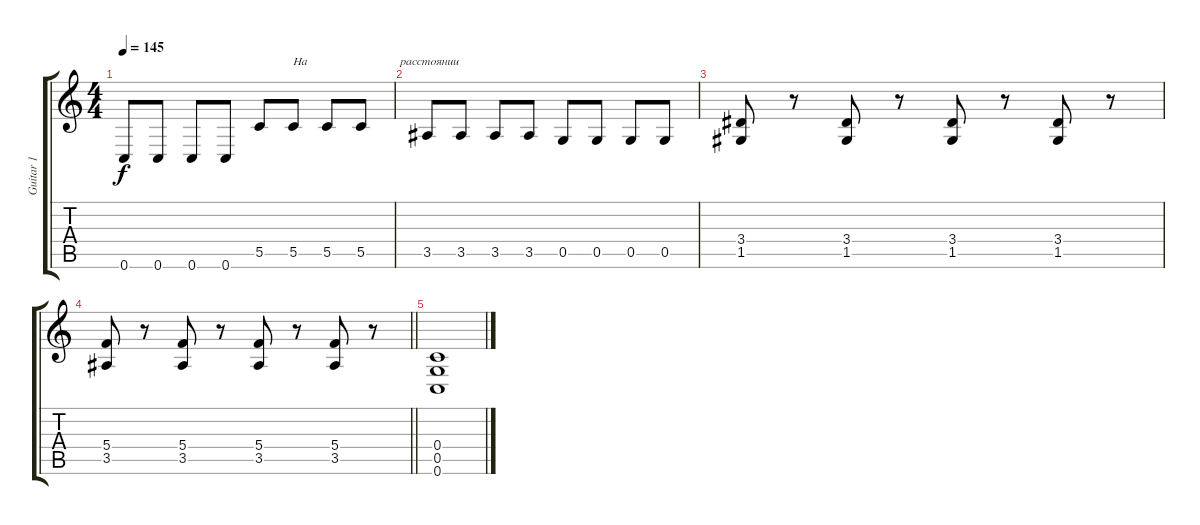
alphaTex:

\track ("Guitar 1" "Guitar 1") {instrument distortionguitar}
\staff {score tabs}
\tuning (D4 A3 F3 C3 G2 C2) {hide}
\ts (4 4)
\tempo 145
\clef g2
\ks c
0.6.8{dy f} 0.6.8 0.6.8 0.6.8 5.5.8 5.5.8{txt "На                               расстоянии "} 5.5.8 5.5.8 |
3.5.8 3.5.8 3.5.8 3.5.8 0.5.8 0.5.8 0.5.8 0.5.8 |
(3.4 1.5).8 r.8 (3.4 1.5).8 r.8 (3.4 1.5).8 r.8 (3.4 1.5).8 r.8 |
\barLineRight lightlight
(5.4 3.5).8 r.8 (5.4 3.5).8 r.8 (5.4 3.5).8 r.8 (5.4 3.5).8 r.8 |
(0.4 0.5 0.6).1
